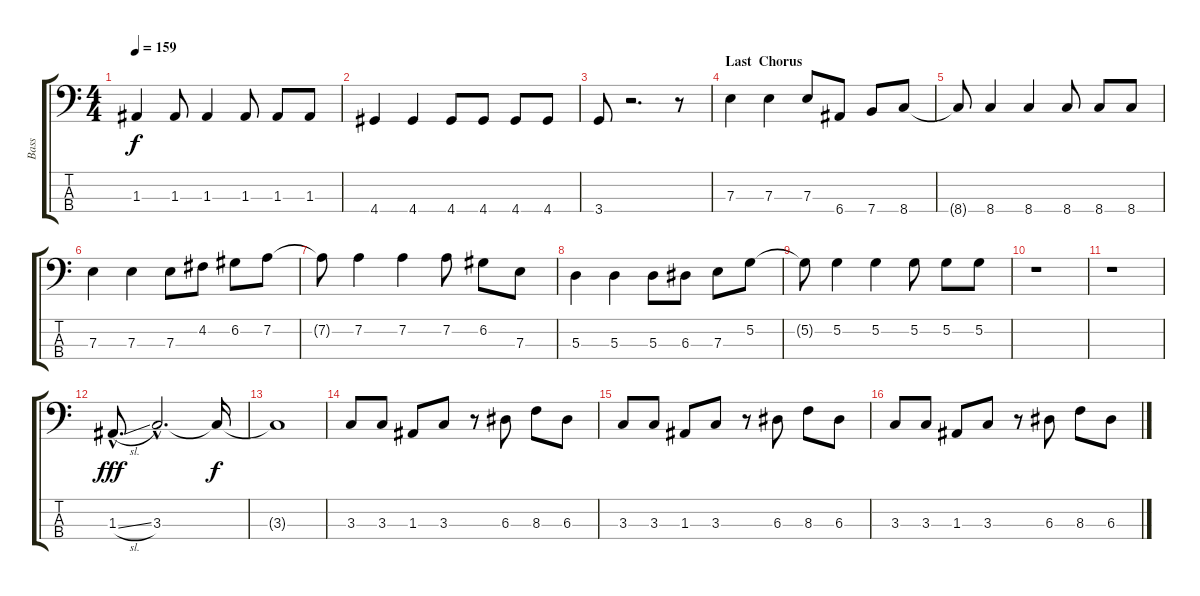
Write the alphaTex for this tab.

\track ("Bass" "Bass") {instrument electricbassfinger}
\staff {score tabs}
\tuning (G2 D2 A1 E1) {hide}
\ts (4 4)
\tempo 159
\clef f4
\ks c
1.3.4{dy f} 1.3.8 1.3.4 1.3.8 1.3.8 1.3.8 |
4.4.4 4.4.4 4.4.8 4.4.8 4.4.8 4.4.8 |
3.4.8 r.2{d} r.8 |
\section ("" "Last  Chorus")
7.3.4 7.3.4 7.3.8 6.4.8 7.4.8 8.4.8 |
8.4{t}.8 8.4.4 8.4.4 8.4.8 8.4.8 8.4.8 |
7.3.4 7.3.4 7.3.8 4.2.8 6.2.8 7.2.8 |
7.2{t}.8 7.2.4 7.2.4 7.2.8 6.2.8 7.3.8 |
5.3.4 5.3.4 5.3.8 6.3.8 7.3.8 5.2.8 |
5.2{t}.8 5.2.4 5.2.4 5.2.8 5.2.8 5.2.8 |
r.1 |
r.1 |
1.3{sl hac}.8{d dy fff} 3.3{hac}.2{d} 3.3{t}.16{dy f} |
3.3{t}.1 |
3.3.8 3.3.8 1.3.8 3.3.8 r.8 6.3.8 8.3.8 6.3.8 |
3.3.8 3.3.8 1.3.8 3.3.8 r.8 6.3.8 8.3.8 6.3.8 |
3.3.8 3.3.8 1.3.8 3.3.8 r.8 6.3.8 8.3.8 6.3.8
